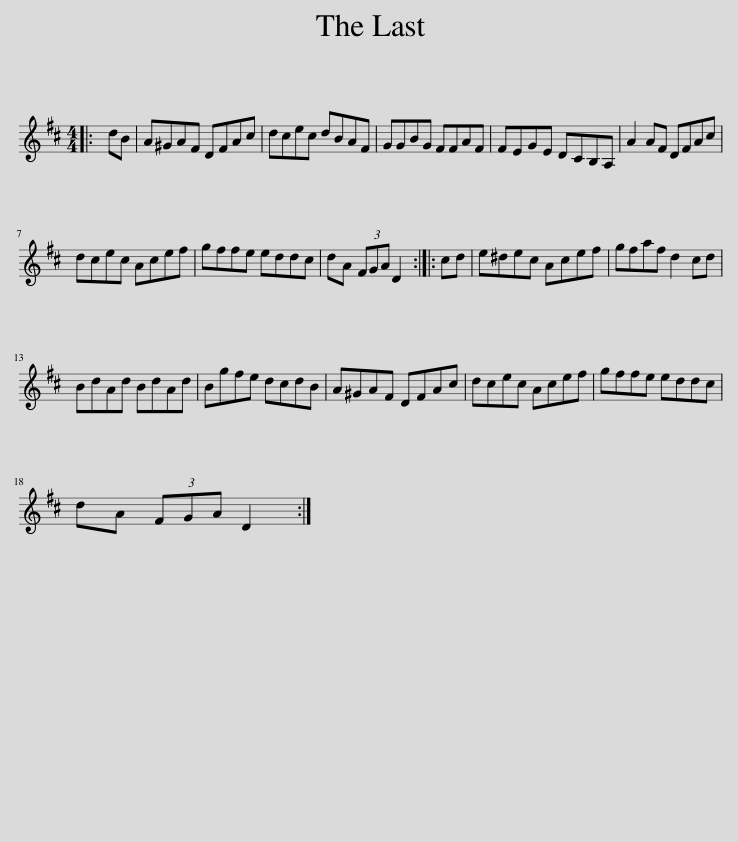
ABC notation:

X:1
L:1/8
M:4/4
I:linebreak $
K:D
V:1 treble
V:1
|: dB | A^GAF DFAc | dcec dBAF | GGBG FFAF | FEGE DCB,A, | %5
 A2 AF DFAc |$ dcec Acef | gffe eddc | dA (3FGA D2 :: cd | %10
 e^dec Acef | gfaf d2 cd |$ BdAd BdAd | Bgfe dcdB | A^GAF DFAc | %15
 dcec Acef | gffe eddc |$ dA (3FGA D2 :| %18
